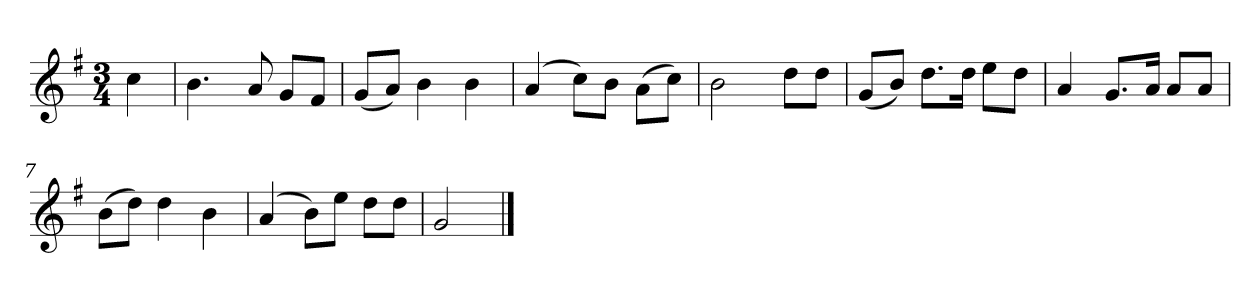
**kern
*part1
*staff1
*k[f#]
*M3/4
*MM120
=
4cc
=1
4.b
8a
8gL
8f#J
=2
(8gL
8aJ)
4b
4b
=3
(4a
8ccL)
8bJ
(8aL
8ccJ)
=4
2b
8ddL
8ddJ
=5
(8gL
8bJ)
8.ddL
16ddJk
8eeL
8ddJ
=6
4a
8.gL
16aJk
8aL
8aJ
=7
(8bL
8ddJ)
4dd
4b
=8
(4a
8bL)
8eeJ
8ddL
8ddJ
=9
2g
==
*-
